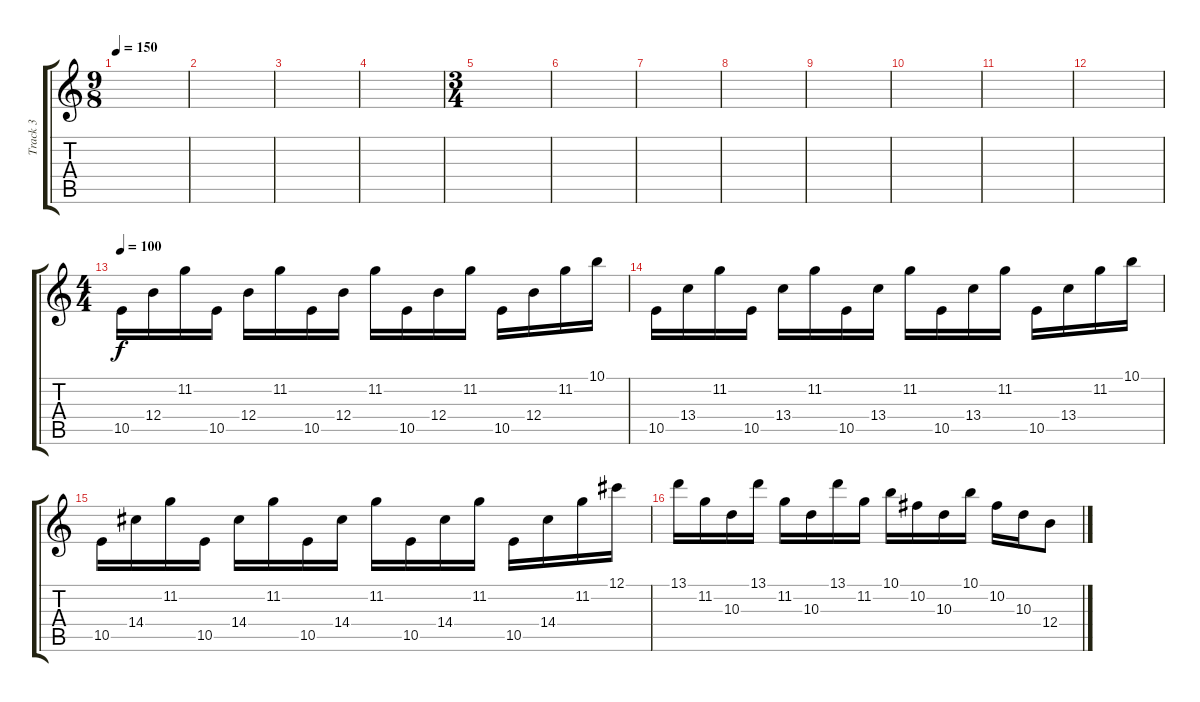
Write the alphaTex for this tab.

\track ("Track 3" "Track 3") {instrument distortionguitar}
\staff {score tabs}
\tuning (Db4 Ab3 E3 B2 Gb2 Db2) {hide}
\ts (9 8)
\tempo 150
\clef g2
\ks c
|
|
|
|
\ts (3 4)
|
|
|
|
|
|
|
|
\ts (4 4)
\tempo 100
10.5.16 12.4.16 11.2.16 10.5.16 12.4.16 11.2.16 10.5.16 12.4.16 11.2.16 10.5.16 12.4.16 11.2.16 10.5.16 12.4.16 11.2.16 10.1.16 |
10.5.16 13.4.16 11.2.16 10.5.16 13.4.16 11.2.16 10.5.16 13.4.16 11.2.16 10.5.16 13.4.16 11.2.16 10.5.16 13.4.16 11.2.16 10.1.16 |
10.5.16 14.4.16 11.2.16 10.5.16 14.4.16 11.2.16 10.5.16 14.4.16 11.2.16 10.5.16 14.4.16 11.2.16 10.5.16 14.4.16 11.2.16 12.1.16 |
13.1.16 11.2.16 10.3.16 13.1.16 11.2.16 10.3.16 13.1.16 11.2.16 10.1.16 10.2.16 10.3.16 10.1.16 10.2.16 10.3.16 12.4.8
